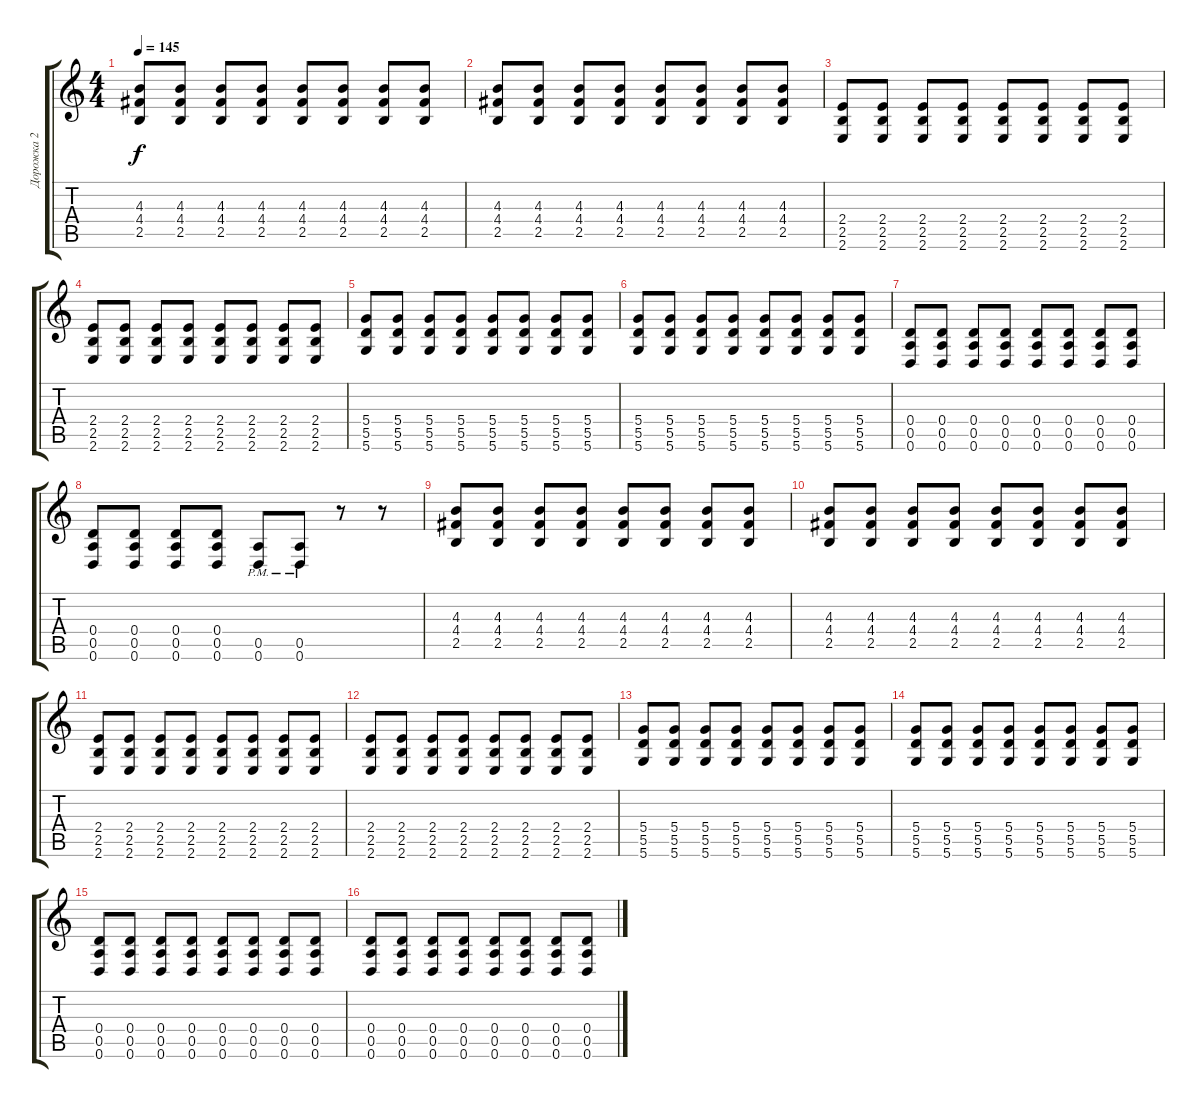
\track ("Дорожка 2" "Дорожка 2") {instrument overdrivenguitar}
\staff {score tabs}
\tuning (E4 B3 G3 D3 A2 D2) {hide}
\ts (4 4)
\tempo 145
\clef g2
\ks c
(4.3 4.4 2.5).8{dy f} (4.3 4.4 2.5).8 (4.3 4.4 2.5).8 (4.3 4.4 2.5).8 (4.3 4.4 2.5).8 (4.3 4.4 2.5).8 (4.3 4.4 2.5).8 (4.3 4.4 2.5).8 |
(4.3 4.4 2.5).8 (4.3 4.4 2.5).8 (4.3 4.4 2.5).8 (4.3 4.4 2.5).8 (4.3 4.4 2.5).8 (4.3 4.4 2.5).8 (4.3 4.4 2.5).8 (4.3 4.4 2.5).8 |
(2.4 2.5 2.6).8 (2.4 2.5 2.6).8 (2.4 2.5 2.6).8 (2.4 2.5 2.6).8 (2.4 2.5 2.6).8 (2.4 2.5 2.6).8 (2.4 2.5 2.6).8 (2.4 2.5 2.6).8 |
(2.4 2.5 2.6).8 (2.4 2.5 2.6).8 (2.4 2.5 2.6).8 (2.4 2.5 2.6).8 (2.4 2.5 2.6).8 (2.4 2.5 2.6).8 (2.4 2.5 2.6).8 (2.4 2.5 2.6).8 |
(5.4 5.5 5.6).8 (5.4 5.5 5.6).8 (5.4 5.5 5.6).8 (5.4 5.5 5.6).8 (5.4 5.5 5.6).8 (5.4 5.5 5.6).8 (5.4 5.5 5.6).8 (5.4 5.5 5.6).8 |
(5.4 5.5 5.6).8 (5.4 5.5 5.6).8 (5.4 5.5 5.6).8 (5.4 5.5 5.6).8 (5.4 5.5 5.6).8 (5.4 5.5 5.6).8 (5.4 5.5 5.6).8 (5.4 5.5 5.6).8 |
(0.4 0.5 0.6).8 (0.4 0.5 0.6).8 (0.4 0.5 0.6).8 (0.4 0.5 0.6).8 (0.4 0.5 0.6).8 (0.4 0.5 0.6).8 (0.4 0.5 0.6).8 (0.4 0.5 0.6).8 |
(0.4 0.5 0.6).8 (0.4 0.5 0.6).8 (0.4 0.5 0.6).8 (0.4 0.5 0.6).8 (0.5{pm} 0.6{pm}).8 (0.5{pm} 0.6{pm}).8 r.8 r.8 |
(4.3 4.4 2.5).8 (4.3 4.4 2.5).8 (4.3 4.4 2.5).8 (4.3 4.4 2.5).8 (4.3 4.4 2.5).8 (4.3 4.4 2.5).8 (4.3 4.4 2.5).8 (4.3 4.4 2.5).8 |
(4.3 4.4 2.5).8 (4.3 4.4 2.5).8 (4.3 4.4 2.5).8 (4.3 4.4 2.5).8 (4.3 4.4 2.5).8 (4.3 4.4 2.5).8 (4.3 4.4 2.5).8 (4.3 4.4 2.5).8 |
(2.4 2.5 2.6).8 (2.4 2.5 2.6).8 (2.4 2.5 2.6).8 (2.4 2.5 2.6).8 (2.4 2.5 2.6).8 (2.4 2.5 2.6).8 (2.4 2.5 2.6).8 (2.4 2.5 2.6).8 |
(2.4 2.5 2.6).8 (2.4 2.5 2.6).8 (2.4 2.5 2.6).8 (2.4 2.5 2.6).8 (2.4 2.5 2.6).8 (2.4 2.5 2.6).8 (2.4 2.5 2.6).8 (2.4 2.5 2.6).8 |
(5.4 5.5 5.6).8 (5.4 5.5 5.6).8 (5.4 5.5 5.6).8 (5.4 5.5 5.6).8 (5.4 5.5 5.6).8 (5.4 5.5 5.6).8 (5.4 5.5 5.6).8 (5.4 5.5 5.6).8 |
(5.4 5.5 5.6).8 (5.4 5.5 5.6).8 (5.4 5.5 5.6).8 (5.4 5.5 5.6).8 (5.4 5.5 5.6).8 (5.4 5.5 5.6).8 (5.4 5.5 5.6).8 (5.4 5.5 5.6).8 |
(0.4 0.5 0.6).8 (0.4 0.5 0.6).8 (0.4 0.5 0.6).8 (0.4 0.5 0.6).8 (0.4 0.5 0.6).8 (0.4 0.5 0.6).8 (0.4 0.5 0.6).8 (0.4 0.5 0.6).8 |
(0.4 0.5 0.6).8 (0.4 0.5 0.6).8 (0.4 0.5 0.6).8 (0.4 0.5 0.6).8 (0.4 0.5 0.6).8 (0.4 0.5 0.6).8 (0.4 0.5 0.6).8 (0.4 0.5 0.6).8
